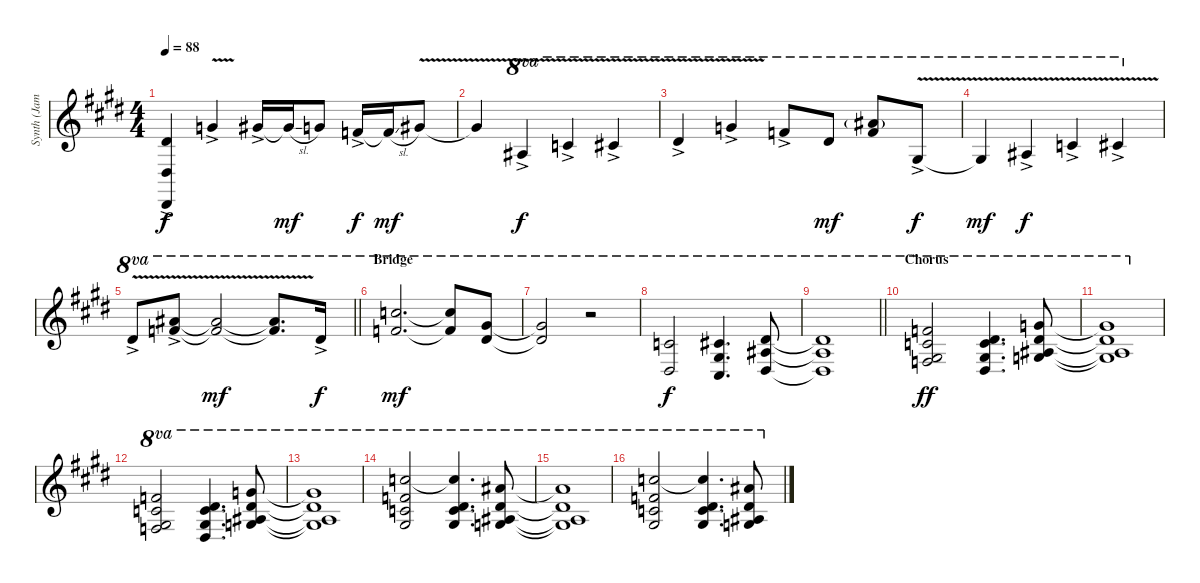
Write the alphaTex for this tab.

\track ("Synth (James)" "Synth (Jam") {instrument stringensemble1}
\staff {score}
\tuning (Eb4 Bb3 Gb3 Db3 Ab2 Eb2) {hide}
\ts (4 4)
\tempo 88
\clef g2
\ks e
(9.3{ac} 7.5{ac} 0.6{ac}).4{dy f} 13.3{v ac}.4 14.3{ac}.16 14.3{sl t}.16{dy mf} 13.3.8 11.3{ac}.16{dy f} 11.3{sl t}.16{dy mf} 14.3{v}.8 |
\ks c#minor
14.3{v t}.4 16.3{v ac}.4{ot 8va dy f} 14.2{v ac}.4{ot 8va} 15.2{v ac}.4{ot 8va} |
\ks e
17.2{v ac}.4{ot 8va} 16.1{v ac}.4{ot 8va} 19.2{ac}.8{ot 8va} 17.2.8{ot 8va dy mf} (19.1{g} 19.2).8{ot 8va} 14.3{v ac}.8{ot 8va dy f} |
\ks c#minor
14.3{v t}.4{ot 8va dy mf} 16.3{v ac}.4{ot 8va dy f} 14.2{v ac}.4{ot 8va} 15.2{v ac}.4{ot 8va} |
\barLineRight lightlight
17.2{v ac}.8{ot 8va} (19.1{v ac} 19.2{v ac}).8{ot 8va} (19.1{v t} 19.2{v t}).2{ot 8va dy mf} (19.1{v t} 19.2{v t}).8{d ot 8va} 17.2{ac}.16{ot 8va dy f} |
\section ("" "Bridge")
\ks e
(21.1 19.2).2{d ot 8va dy mf} (21.1{t} 19.2{t}).8{ot 8va} (17.1 17.2).8{ot 8va} |
\ks c#minor
(17.1{t} 17.2{t}).2{ot 8va} r.2{ot 8va} |
\ks e
(14.2 14.4).2{ot 8va dy f} (15.2 14.3 12.4).4{d ot 8va} (17.2 16.3 14.4).8{ot 8va} |
\barLineRight lightlight
\ks c#minor
(17.2{t} 16.3{t} 14.4{t}).1{ot 8va} |
\section ("" "Chorus")
(14.1 14.2 14.3 16.4).2{ot 8va dy ff} (12.1 14.2 14.3 14.4).4{d ot 8va} (16.1 17.2 16.3 18.4).8{ot 8va} |
\ks e
(16.1{t} 17.2{t} 16.3{t} 18.4{t}).1{ot 8va} |
\ks c#minor
(14.1 14.2 14.3 16.4).2{ot 8va} (12.1 14.2 14.3 14.4).4{d ot 8va} (16.1 17.2 16.3 18.4).8{ot 8va} |
\ks e
(16.1{t} 17.2{t} 16.3{t} 18.4{t}).1{ot 8va} |
\ks c#minor
(21.1 19.2 18.3 19.4).2{ot 8va} (21.1{t} 17.2 18.3 19.4).4{d ot 8va} (19.1 17.2 16.3 18.4).8{ot 8va} |
\ks e
(19.1{t} 17.2{t} 16.3{t} 18.4{t}).1{ot 8va} |
\ks c#minor
(21.1 19.2 18.3 19.4).2{ot 8va} (21.1{t} 17.2 18.3 19.4).4{d ot 8va} (19.1 17.2 16.3 18.4).8{ot 8va}
